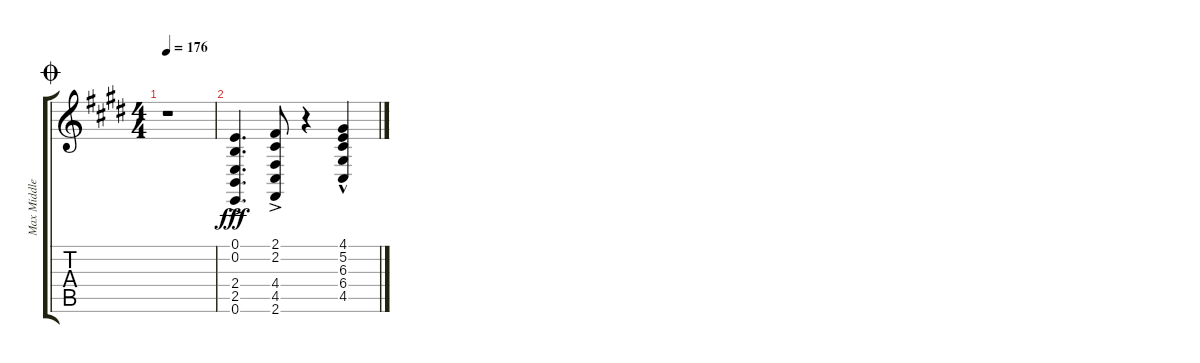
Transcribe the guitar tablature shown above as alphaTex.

\track ("Max Middleton Grand Piano" "Max Middle") {instrument brightacousticpiano}
\staff {score tabs}
\tuning (E4 B3 G3 D3 A2 E2) {hide}
\ts (4 4)
\jump coda
\tempo 176
\clef g2
\ks e
r.1{dy mf} |
(0.1{ac} 0.2{ac} 2.4{ac} 2.5{ac} 0.6{ac}).4{d dy fff} (2.1{ac} 2.2{ac} 4.4{ac} 4.5{ac} 2.6{ac}).8 r.4 (4.1{hac} 5.2{hac} 6.3{hac} 6.4{hac} 4.5{hac}).4
